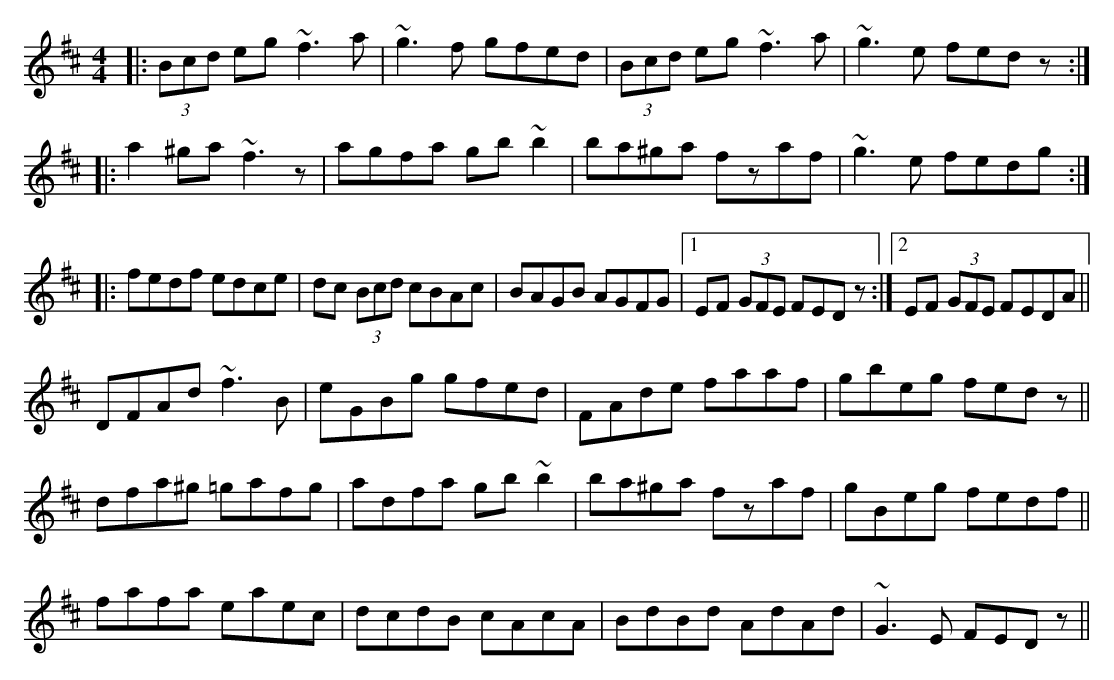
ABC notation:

X:1
M:4/4
K:D
|:(3Bcd eg ~f3a|~g3f gfed|(3Bcd eg ~f3a|~g3e fedz:|
|:a2^ga ~f3z|agfa gb~b2|ba^ga fzaf|~g3e fedg:|
|:fedf edce|dc (3Bcd cBAc|BAGB AGFG|1 EF (3GFE FEDz:|2 EF (3GFE FEDA||
DFAd ~f3B|eGBg gfed|FAde faaf|gbeg fedz||
dfa^g =gafg|adfa gb~b2|ba^ga fzaf|gBeg fedf||
fafa eaec|dcdB cAcA|BdBd AdAd|~G3E FEDz||
